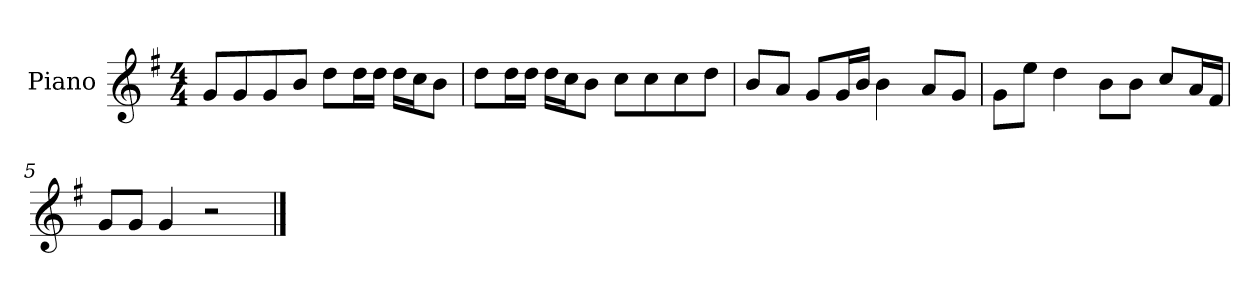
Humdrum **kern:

**kern
*part1
*staff1
*I"Piano
*I'P-no
*clefG2
*k[f#]
*M4/4
*MM90
=1
8g/L
8g/
8g/
8b/J
8dd\L
16dd\L
16dd\JJ
16dd\LL
16cc\J
8b\J
=2
8dd\L
16dd\L
16dd\JJ
16dd\LL
16cc\J
8b\J
8cc\L
8cc\
8cc\
8dd\J
=3
8b/L
8a/J
8g/L
16g/L
16b/JJ
4b\
8a/L
8g/J
=4
8g\L
8ee\J
4dd\
8b\L
8b\J
8cc/L
16a/L
16f#/JJ
=5
8g/L
8g/J
4g/
2r
==
*-
